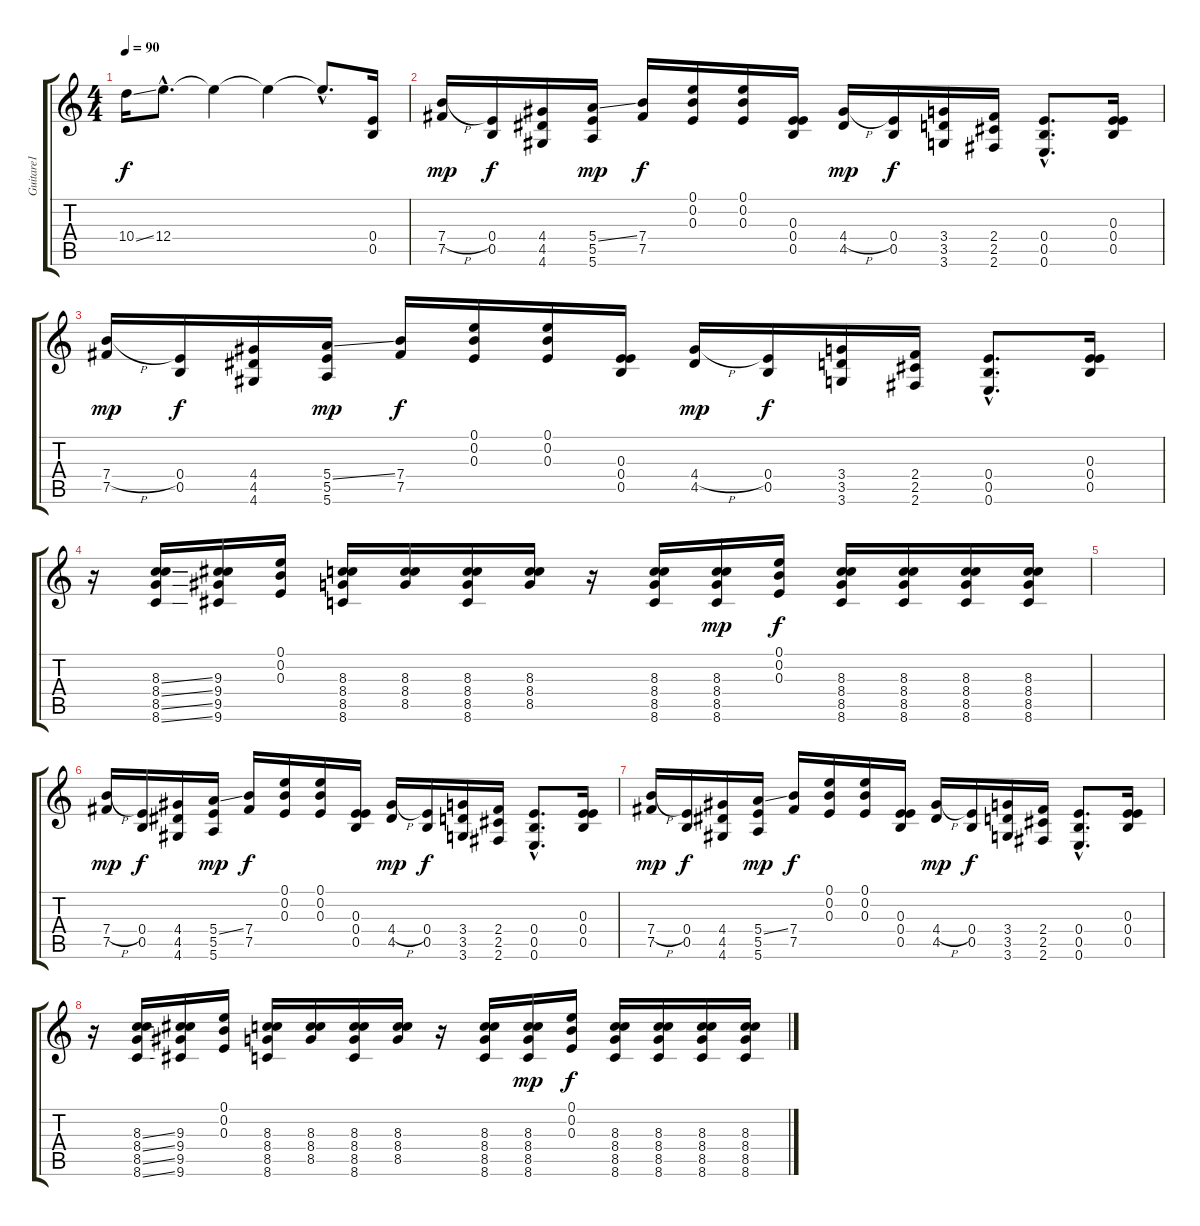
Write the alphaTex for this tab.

\track ("Guitare1" "Guitare1") {instrument distortionguitar}
\staff {score tabs}
\tuning (E4 B3 E3 E3 B2 E2) {hide}
\ts (4 4)
\tempo 90
\clef g2
\ks c
10.4{ss}.16{dy f} 12.4{hac}.8{d} 12.4{t}.4 12.4{t}.4 12.4{hac t}.8{d} (0.4 0.5).16 |
(7.4{h} 7.5).16{dy mp} (0.4 0.5).16{dy f} (4.4 4.5 4.6).16 (5.4{ss} 5.5 5.6).16{dy mp} (7.4 7.5).16{dy f} (0.1 0.2 0.3).16 (0.1 0.2 0.3).16 (0.3 0.4 0.5).16 (4.4{h} 4.5).16{dy mp} (0.4 0.5).16{dy f} (3.4 3.5 3.6).16 (2.4 2.5 2.6).16 (0.4{hac} 0.5{hac} 0.6{hac}).8{d} (0.3 0.4 0.5).16 |
(7.4{h} 7.5).16{dy mp} (0.4 0.5).16{dy f} (4.4 4.5 4.6).16 (5.4{ss} 5.5 5.6).16{dy mp} (7.4 7.5).16{dy f} (0.1 0.2 0.3).16 (0.1 0.2 0.3).16 (0.3 0.4 0.5).16 (4.4{h} 4.5).16{dy mp} (0.4 0.5).16{dy f} (3.4 3.5 3.6).16 (2.4 2.5 2.6).16 (0.4{hac} 0.5{hac} 0.6{hac}).8{d} (0.3 0.4 0.5).16 |
r.16 (8.3{ss} 8.4{ss} 8.5{ss} 8.6{ss}).16 (9.3 9.4 9.5 9.6).16 (0.1 0.2 0.3).16 (8.3 8.4 8.5 8.6).16 (8.3 8.4 8.5).16 (8.3 8.4 8.5 8.6).16 (8.3 8.4 8.5).16 r.16 (8.3 8.4 8.5 8.6).16 (8.3 8.4 8.5 8.6).16{dy mp} (0.1 0.2 0.3).16{dy f} (8.3 8.4 8.5 8.6).16 (8.3 8.4 8.5 8.6).16 (8.3 8.4 8.5 8.6).16 (8.3 8.4 8.5 8.6).16 |
|
(7.4{h} 7.5).16{dy mp} (0.4 0.5).16{dy f} (4.4 4.5 4.6).16 (5.4{ss} 5.5 5.6).16{dy mp} (7.4 7.5).16{dy f} (0.1 0.2 0.3).16 (0.1 0.2 0.3).16 (0.3 0.4 0.5).16 (4.4{h} 4.5).16{dy mp} (0.4 0.5).16{dy f} (3.4 3.5 3.6).16 (2.4 2.5 2.6).16 (0.4{hac} 0.5{hac} 0.6{hac}).8{d} (0.3 0.4 0.5).16 |
(7.4{h} 7.5).16{dy mp} (0.4 0.5).16{dy f} (4.4 4.5 4.6).16 (5.4{ss} 5.5 5.6).16{dy mp} (7.4 7.5).16{dy f} (0.1 0.2 0.3).16 (0.1 0.2 0.3).16 (0.3 0.4 0.5).16 (4.4{h} 4.5).16{dy mp} (0.4 0.5).16{dy f} (3.4 3.5 3.6).16 (2.4 2.5 2.6).16 (0.4{hac} 0.5{hac} 0.6{hac}).8{d} (0.3 0.4 0.5).16 |
r.16 (8.3{ss} 8.4{ss} 8.5{ss} 8.6{ss}).16 (9.3 9.4 9.5 9.6).16 (0.1 0.2 0.3).16 (8.3 8.4 8.5 8.6).16 (8.3 8.4 8.5).16 (8.3 8.4 8.5 8.6).16 (8.3 8.4 8.5).16 r.16 (8.3 8.4 8.5 8.6).16 (8.3 8.4 8.5 8.6).16{dy mp} (0.1 0.2 0.3).16{dy f} (8.3 8.4 8.5 8.6).16 (8.3 8.4 8.5 8.6).16 (8.3 8.4 8.5 8.6).16 (8.3 8.4 8.5 8.6).16
